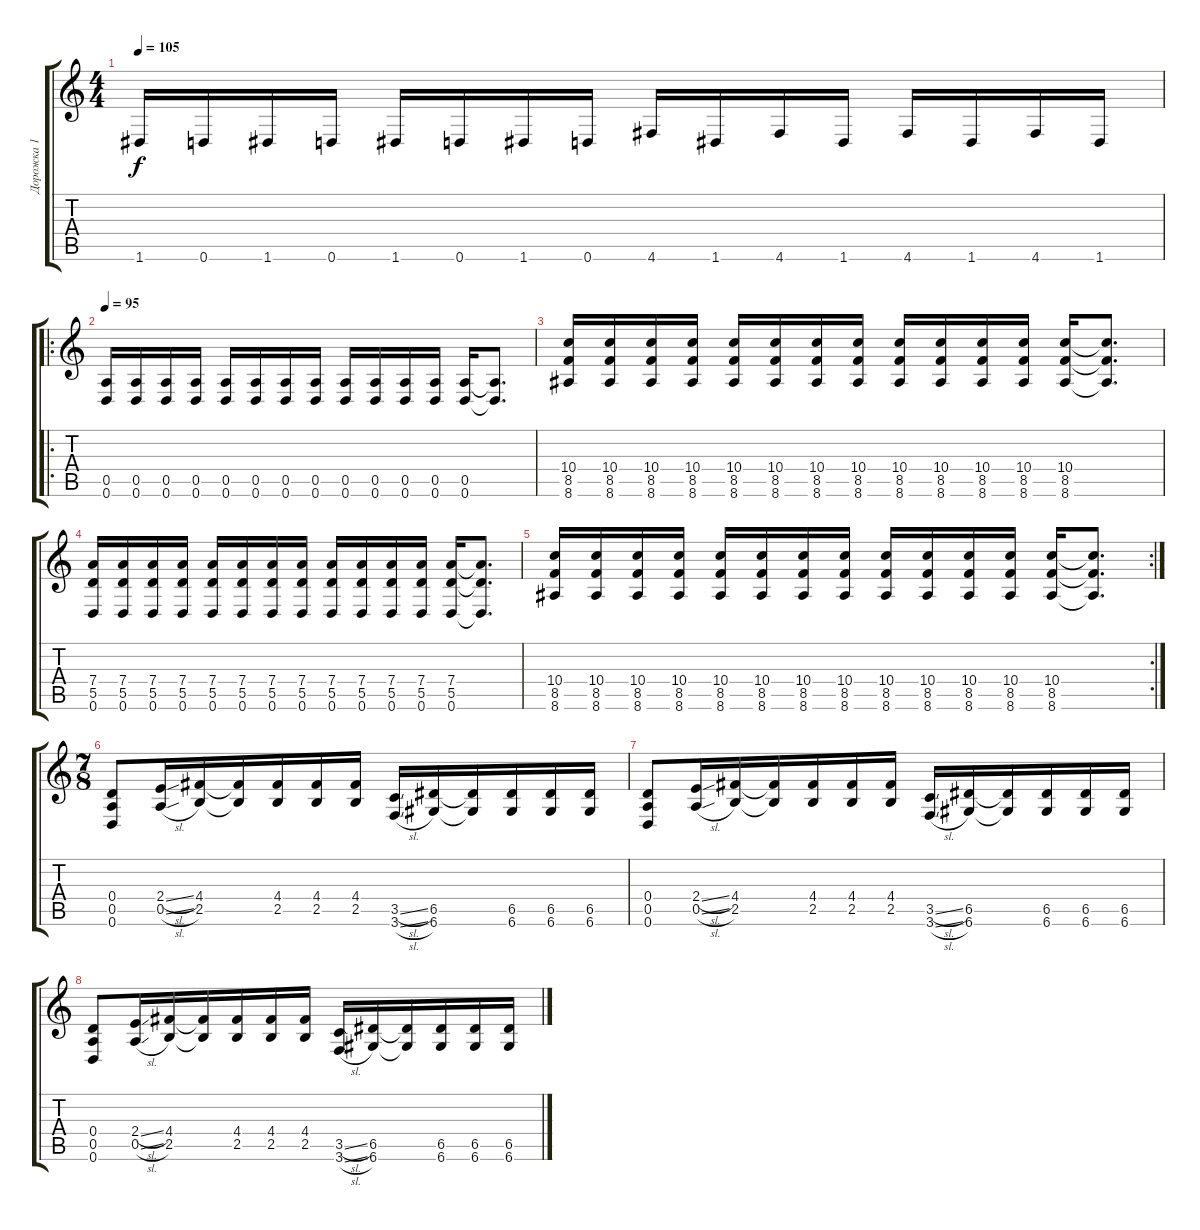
\track ("Дорожка 1" "Дорожка 1") {instrument overdrivenguitar}
\staff {score tabs}
\tuning (E4 B3 G3 D3 A2 D2) {hide}
\ts (4 4)
\tempo 105
\clef g2
\ks c
1.6.16{dy f} 0.6.16 1.6.16 0.6.16 1.6.16 0.6.16 1.6.16 0.6.16 4.6.16 1.6.16 4.6.16 1.6.16 4.6.16 1.6.16 4.6.16 1.6.16 |
\ro
\tempo 95
(0.5 0.6).16 (0.5 0.6).16 (0.5 0.6).16 (0.5 0.6).16 (0.5 0.6).16 (0.5 0.6).16 (0.5 0.6).16 (0.5 0.6).16 (0.5 0.6).16 (0.5 0.6).16 (0.5 0.6).16 (0.5 0.6).16 (0.5 0.6).16 (0.5{t} 0.6{t}).8{d} |
(10.4 8.5 8.6).16 (10.4 8.5 8.6).16 (10.4 8.5 8.6).16 (10.4 8.5 8.6).16 (10.4 8.5 8.6).16 (10.4 8.5 8.6).16 (10.4 8.5 8.6).16 (10.4 8.5 8.6).16 (10.4 8.5 8.6).16 (10.4 8.5 8.6).16 (10.4 8.5 8.6).16 (10.4 8.5 8.6).16 (10.4 8.5 8.6).16 (10.4{t} 8.5{t} 8.6{t}).8{d} |
(7.4 5.5 0.6).16 (7.4 5.5 0.6).16 (7.4 5.5 0.6).16 (7.4 5.5 0.6).16 (7.4 5.5 0.6).16 (7.4 5.5 0.6).16 (7.4 5.5 0.6).16 (7.4 5.5 0.6).16 (7.4 5.5 0.6).16 (7.4 5.5 0.6).16 (7.4 5.5 0.6).16 (7.4 5.5 0.6).16 (7.4 5.5 0.6).16 (7.4{t} 5.5{t} 0.6{t}).8{d} |
\rc 2
(10.4 8.5 8.6).16 (10.4 8.5 8.6).16 (10.4 8.5 8.6).16 (10.4 8.5 8.6).16 (10.4 8.5 8.6).16 (10.4 8.5 8.6).16 (10.4 8.5 8.6).16 (10.4 8.5 8.6).16 (10.4 8.5 8.6).16 (10.4 8.5 8.6).16 (10.4 8.5 8.6).16 (10.4 8.5 8.6).16 (10.4 8.5 8.6).16 (10.4{t} 8.5{t} 8.6{t}).8{d} |
\ts (7 8)
(0.4 0.5 0.6).8 (2.4{sl} 0.5{sl}).16 (4.4 2.5).16 (4.4{t} 2.5{t}).16 (4.4 2.5).16 (4.4 2.5).16 (4.4 2.5).16 (3.5{sl} 3.6{sl}).16 (6.5 6.6).16 (6.5{t} 6.6{t}).16 (6.5 6.6).16 (6.5 6.6).16 (6.5 6.6).16 |
(0.4 0.5 0.6).8 (2.4{sl} 0.5{sl}).16 (4.4 2.5).16 (4.4{t} 2.5{t}).16 (4.4 2.5).16 (4.4 2.5).16 (4.4 2.5).16 (3.5{sl} 3.6{sl}).16 (6.5 6.6).16 (6.5{t} 6.6{t}).16 (6.5 6.6).16 (6.5 6.6).16 (6.5 6.6).16 |
(0.4 0.5 0.6).8 (2.4{sl} 0.5{sl}).16 (4.4 2.5).16 (4.4{t} 2.5{t}).16 (4.4 2.5).16 (4.4 2.5).16 (4.4 2.5).16 (3.5{sl} 3.6{sl}).16 (6.5 6.6).16 (6.5{t} 6.6{t}).16 (6.5 6.6).16 (6.5 6.6).16 (6.5 6.6).16
